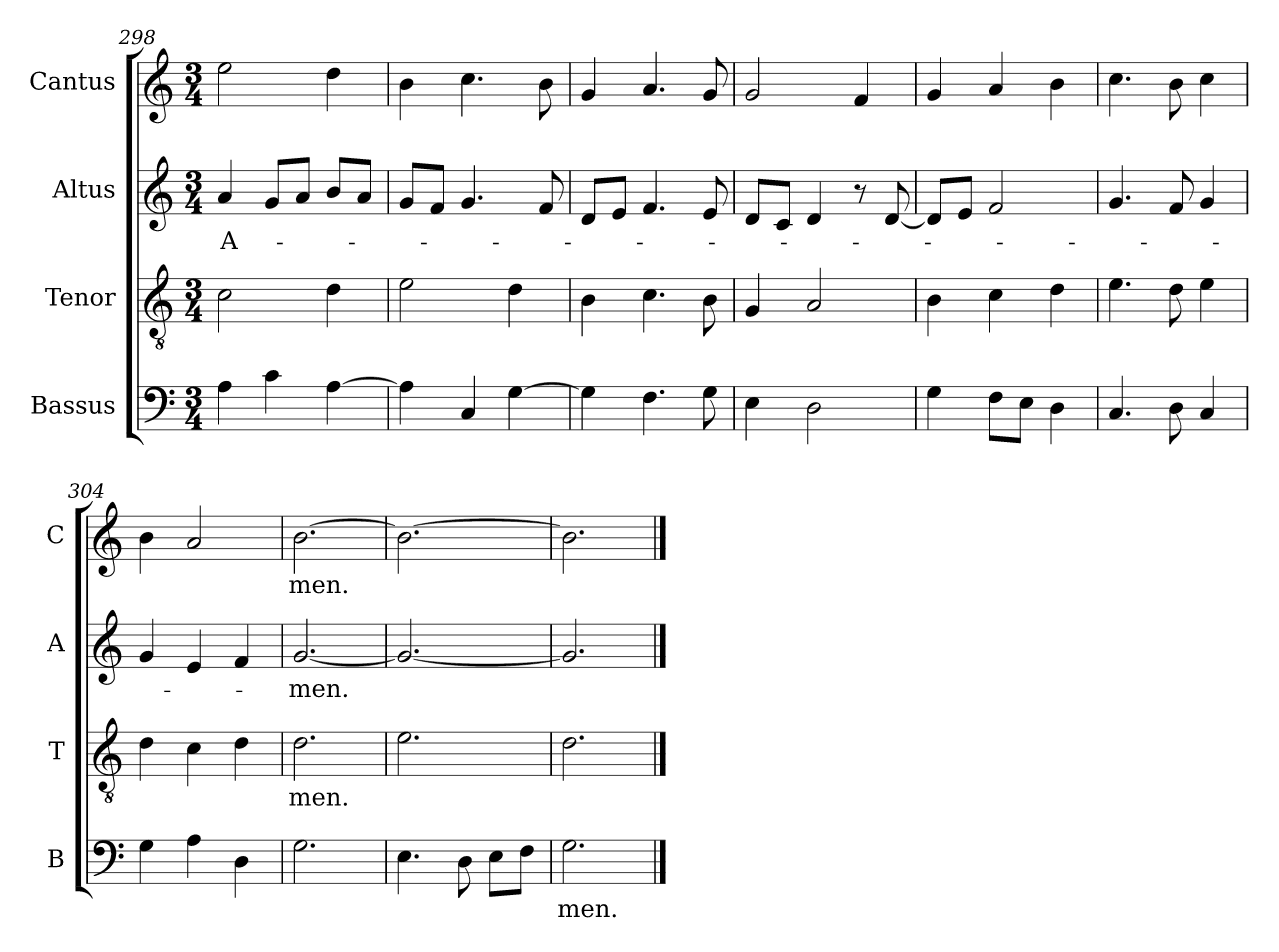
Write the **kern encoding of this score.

**kern	**text	**kern	**text	**kern	**text	**kern	**text
*part4	*part4	*part3	*part3	*part2	*part2	*part1	*part1
*staff4	*staff4	*staff3	*staff3	*staff2	*staff2	*staff1	*staff1
*I"Bassus	*	*I"Tenor	*	*I"Altus	*	*I"Cantus	*
*I'B	*	*I'T	*	*I'A	*	*I'C	*
*clefF4	*	*clefGv2	*	*clefG2	*	*clefG2	*
*k[]	*	*k[]	*	*k[]	*	*k[]	*
*C:	*	*C:	*	*C:	*	*C:	*
*M3/4	*	*M3/4	*	*M3/4	*	*M3/4	*
=298	=298	=298	=298	=298	=298	=298	=298
!	!	!	!	!	!LO:LY:b	!	!
4A\	.	2c\	.	4a/	A-	2ee\	.
4c\	.	.	.	8g/L	.	.	.
.	.	.	.	8a/J	.	.	.
[4A\	.	4d\	.	8b/L	.	4dd\	.
.	.	.	.	8a/J	.	.	.
=299	=299	=299	=299	=299	=299	=299	=299
4A\]	.	2e\	.	8g/L	.	4b\	.
.	.	.	.	8f/J	.	.	.
4C/	.	.	.	4.g/	.	4.cc\	.
[4G\	.	4d\	.	.	.	.	.
.	.	.	.	8f/	.	8b\	.
=300	=300	=300	=300	=300	=300	=300	=300
4G\]	.	4B\	.	8d/L	.	4g/	.
.	.	.	.	8e/J	.	.	.
4.F\	.	4.c\	.	4.f/	.	4.a/	.
8G\	.	8B\	.	8e/	.	8g/	.
=301	=301	=301	=301	=301	=301	=301	=301
4E\	.	4G/	.	8d/L	.	2g/	.
.	.	.	.	8c/J	.	.	.
2D\	.	2A/	.	4d/	.	.	.
.	.	.	.	8r	.	4f/	.
.	.	.	.	[8d/	.	.	.
!!LO:LB:g=z
=302	=302	=302	=302	=302	=302	=302	=302
4G\	.	4B\	.	8d/L]	.	4g/	.
.	.	.	.	8e/J	.	.	.
8F\L	.	4c\	.	2f/	.	4a/	.
8E\J	.	.	.	.	.	.	.
4D\	.	4d\	.	.	.	4b\	.
=303	=303	=303	=303	=303	=303	=303	=303
4.C/	.	4.e\	.	4.g/	.	4.cc\	.
8D\	.	8d\	.	8f/	.	8b\	.
4C/	.	4e\	.	4g/	.	4cc\	.
=304	=304	=304	=304	=304	=304	=304	=304
4G\	.	4d\	.	4g/	.	4b\	.
4A\	.	4c\	.	4e/	.	2a/	.
4D\	.	4d\	.	4f/	.	.	.
=305	=305	=305	=305	=305	=305	=305	=305
!	!	!	!LO:LY:b	!	!	!	!
!	!	!	!	!	!LO:LY:b	!	!
!	!	!	!	!	!	!	!LO:LY:b
2.G\	.	2.d\	-men.	[2.g/	-men.	[2.b\	-men.
=306	=306	=306	=306	=306	=306	=306	=306
4.E\	.	2.e\	.	2.g/_	.	2.b\_	.
8D\	.	.	.	.	.	.	.
8E\L	.	.	.	.	.	.	.
8F\J	.	.	.	.	.	.	.
=307	=307	=307	=307	=307	=307	=307	=307
!	!LO:LY:b	!	!	!	!	!	!
2.G\	-men.	2.d\	.	2.g/]	.	2.b\]	.
==	==	==	==	==	==	==	==
*-	*-	*-	*-	*-	*-	*-	*-
